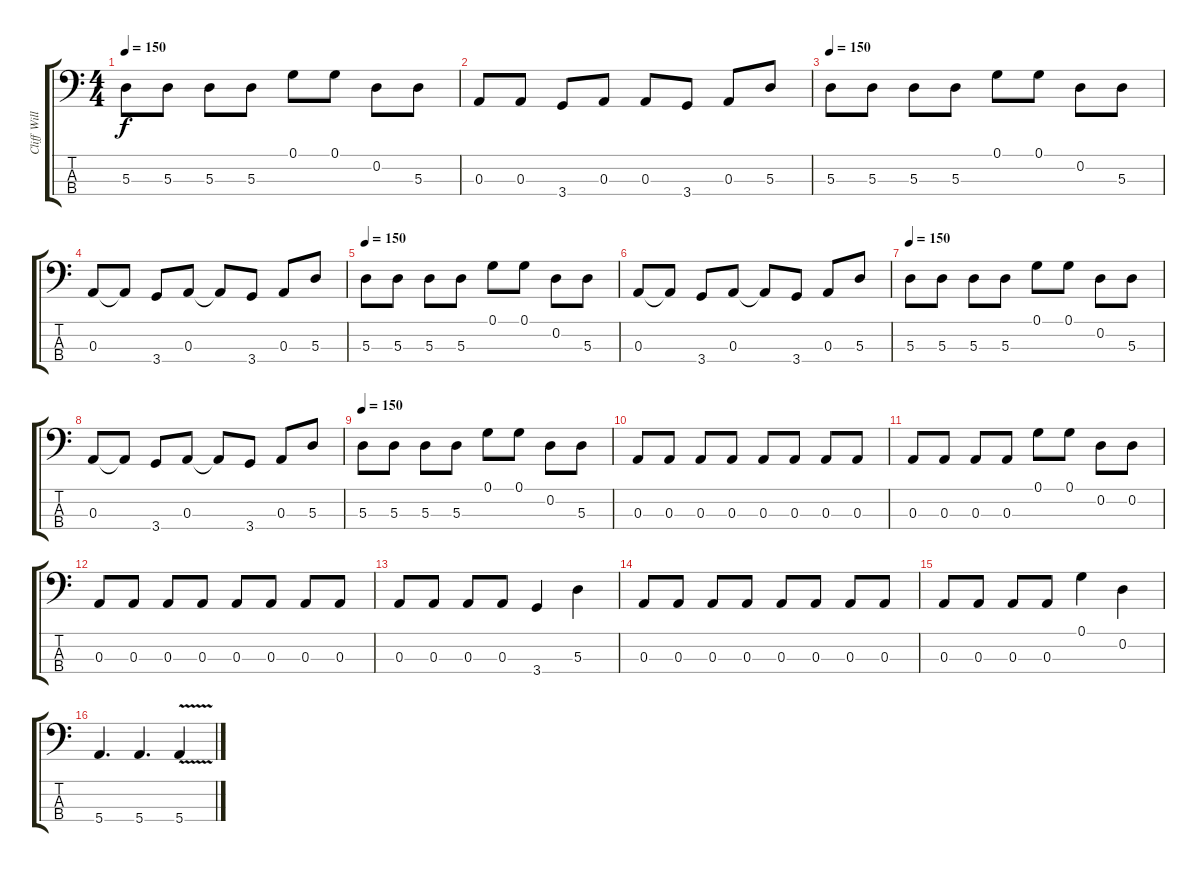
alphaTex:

\track ("Cliff Williams" "Cliff Will") {instrument electricbassfinger}
\staff {score tabs}
\tuning (G2 D2 A1 E1) {hide}
\ts (4 4)
\tempo 150
\clef f4
\ks c
5.3.8{dy f} 5.3.8 5.3.8 5.3.8 0.1.8 0.1.8 0.2.8 5.3.8 |
0.3.8 0.3.8 3.4.8 0.3.8 0.3.8 3.4.8 0.3.8 5.3.8 |
\tempo 150
5.3.8 5.3.8 5.3.8 5.3.8 0.1.8 0.1.8 0.2.8 5.3.8 |
0.3.8 0.3{t}.8 3.4.8 0.3.8 0.3{t}.8 3.4.8 0.3.8 5.3.8 |
\tempo 150
5.3.8 5.3.8 5.3.8 5.3.8 0.1.8 0.1.8 0.2.8 5.3.8 |
0.3.8 0.3{t}.8 3.4.8 0.3.8 0.3{t}.8 3.4.8 0.3.8 5.3.8 |
\tempo 150
5.3.8 5.3.8 5.3.8 5.3.8 0.1.8 0.1.8 0.2.8 5.3.8 |
0.3.8 0.3{t}.8 3.4.8 0.3.8 0.3{t}.8 3.4.8 0.3.8 5.3.8 |
\tempo 150
5.3.8 5.3.8 5.3.8 5.3.8 0.1.8 0.1.8 0.2.8 5.3.8 |
0.3.8 0.3.8 0.3.8 0.3.8 0.3.8 0.3.8 0.3.8 0.3.8 |
0.3.8 0.3.8 0.3.8 0.3.8 0.1.8 0.1.8 0.2.8 0.2.8 |
0.3.8 0.3.8 0.3.8 0.3.8 0.3.8 0.3.8 0.3.8 0.3.8 |
0.3.8 0.3.8 0.3.8 0.3.8 3.4.4 5.3.4 |
0.3.8 0.3.8 0.3.8 0.3.8 0.3.8 0.3.8 0.3.8 0.3.8 |
0.3.8 0.3.8 0.3.8 0.3.8 0.1.4 0.2.4 |
5.4.4{d} 5.4.4{d} 5.4{v}.4
